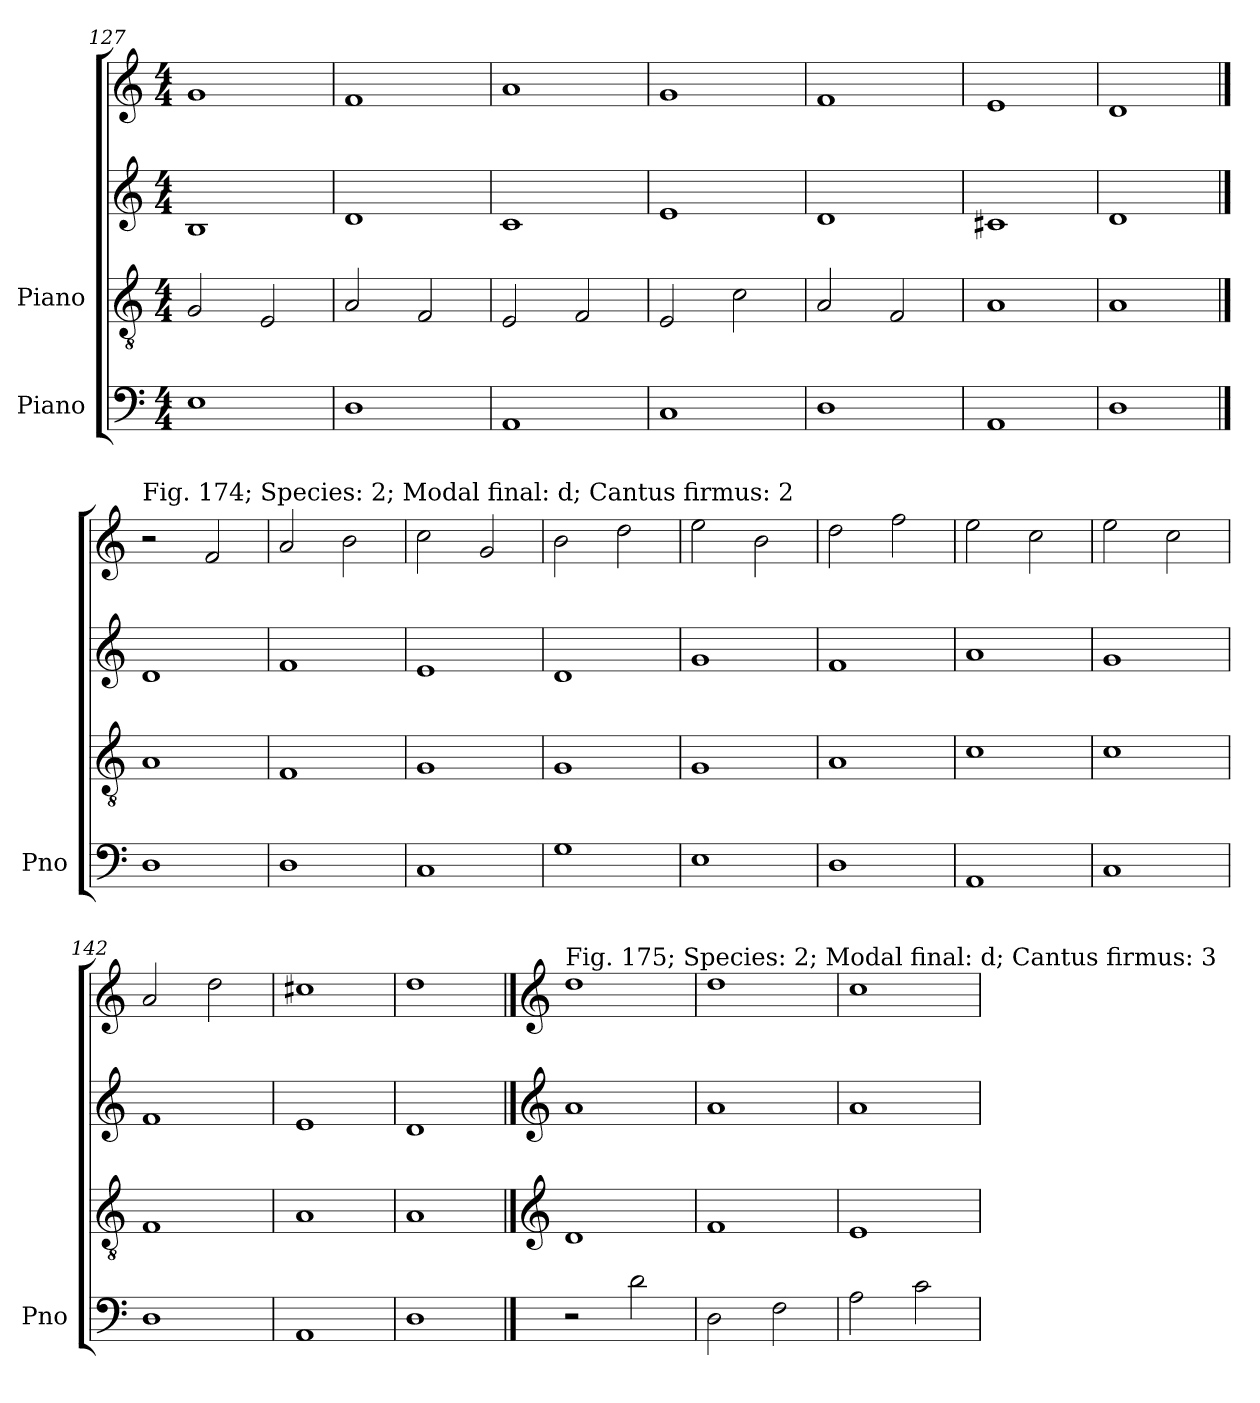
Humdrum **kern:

**kern	**kern	**kern	**kern
*part4	*part3	*part2	*part1
*staff4	*staff3	*staff2	*staff1
*I"Piano	*I"Piano	*	*
*I'Pno	*	*	*
*clefF4	*clefGv2	*clefG2	*clefG2
*k[]	*k[]	*k[]	*k[]
*M4/4	*M4/4	*M4/4	*M4/4
=127	=127	=127	=127
1E	2G/	1B	1g
.	2E/	.	.
=128	=128	=128	=128
1D	2A/	1d	1f
.	2F/	.	.
=129	=129	=129	=129
1AA	2E/	1c	1a
.	2F/	.	.
=130	=130	=130	=130
1C	2E/	1e	1g
.	2c\	.	.
=131	=131	=131	=131
1D	2A/	1d	1f
.	2F/	.	.
=132	=132	=132	=132
1AA	1A	1c#X	1e
=133	=133	=133	=133
1D	1A	1d	1d
!!LO:PB:g=z
==134	==134	==134	==134
!	!	!	!LO:TX:a:t=Fig. 174; Species&colon; 2; Modal final&colon; d; Cantus firmus&colon; 2
1D	1A	1d	2r
.	.	.	2f/
=135	=135	=135	=135
1D	1F	1f	2a/
.	.	.	2b\
=136	=136	=136	=136
1C	1G	1e	2cc\
.	.	.	2g/
=137	=137	=137	=137
1G	1G	1d	2b\
.	.	.	2dd\
=138	=138	=138	=138
1E	1G	1g	2ee\
.	.	.	2b\
=139	=139	=139	=139
1D	1A	1f	2dd\
.	.	.	2ff\
=140	=140	=140	=140
1AA	1c	1a	2ee\
.	.	.	2cc\
=141	=141	=141	=141
1C	1c	1g	2ee\
.	.	.	2cc\
=142	=142	=142	=142
1D	1F	1f	2a/
.	.	.	2dd\
=143	=143	=143	=143
1AA	1A	1e	1cc#X
=144	=144	=144	=144
1D	1A	1d	1dd
!!LO:LB:g=z
==145	==145	==145	==145
*	*clefG2	*clefG2	*clefG2
!	!	!	!LO:TX:a:t=Fig. 175; Species&colon; 2; Modal final&colon; d; Cantus firmus&colon; 3
2r	1d	1a	1dd
2d\	.	.	.
=146	=146	=146	=146
2D\	1f	1a	1dd
2F\	.	.	.
=147	=147	=147	=147
2A\	1e	1a	1cc
2c\	.	.	.
=	=	=	=
*-	*-	*-	*-
